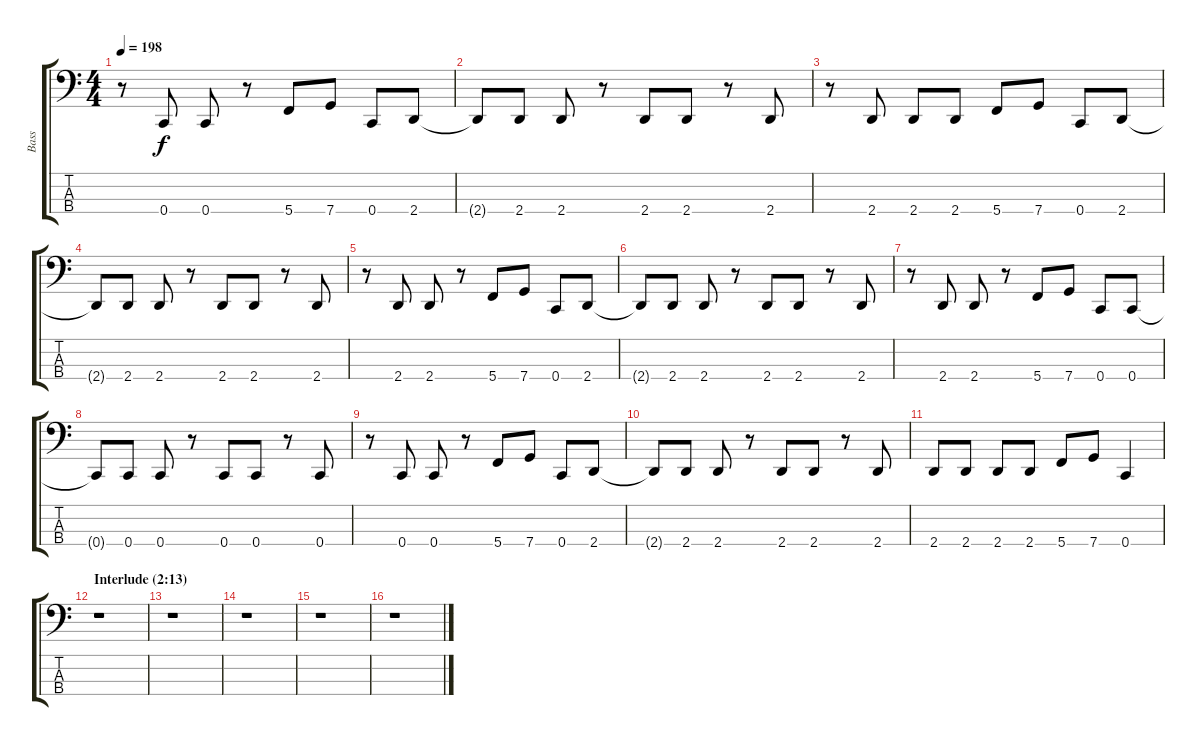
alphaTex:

\track ("Bass" "Bass") {instrument electricbassfinger}
\staff {score tabs}
\tuning (F2 C2 G1 C1) {hide}
\ts (4 4)
\tempo 198
\clef f4
\ks c
r.8{dy f} 0.4.8 0.4.8 r.8 5.4.8 7.4.8 0.4.8 2.4.8 |
2.4{t}.8 2.4.8 2.4.8 r.8 2.4.8 2.4.8 r.8 2.4.8 |
r.8 2.4.8 2.4.8 2.4.8 5.4.8 7.4.8 0.4.8 2.4.8 |
2.4{t}.8 2.4.8 2.4.8 r.8 2.4.8 2.4.8 r.8 2.4.8 |
r.8 2.4.8 2.4.8 r.8 5.4.8 7.4.8 0.4.8 2.4.8 |
2.4{t}.8 2.4.8 2.4.8 r.8 2.4.8 2.4.8 r.8 2.4.8 |
r.8 2.4.8 2.4.8 r.8 5.4.8 7.4.8 0.4.8 0.4.8 |
0.4{t}.8 0.4.8 0.4.8 r.8 0.4.8 0.4.8 r.8 0.4.8 |
r.8 0.4.8 0.4.8 r.8 5.4.8 7.4.8 0.4.8 2.4.8 |
2.4{t}.8 2.4.8 2.4.8 r.8 2.4.8 2.4.8 r.8 2.4.8 |
2.4.8 2.4.8 2.4.8 2.4.8 5.4.8 7.4.8 0.4.4 |
\section ("" "Interlude (2:13)")
r.1 |
r.1 |
r.1 |
r.1 |
r.1
